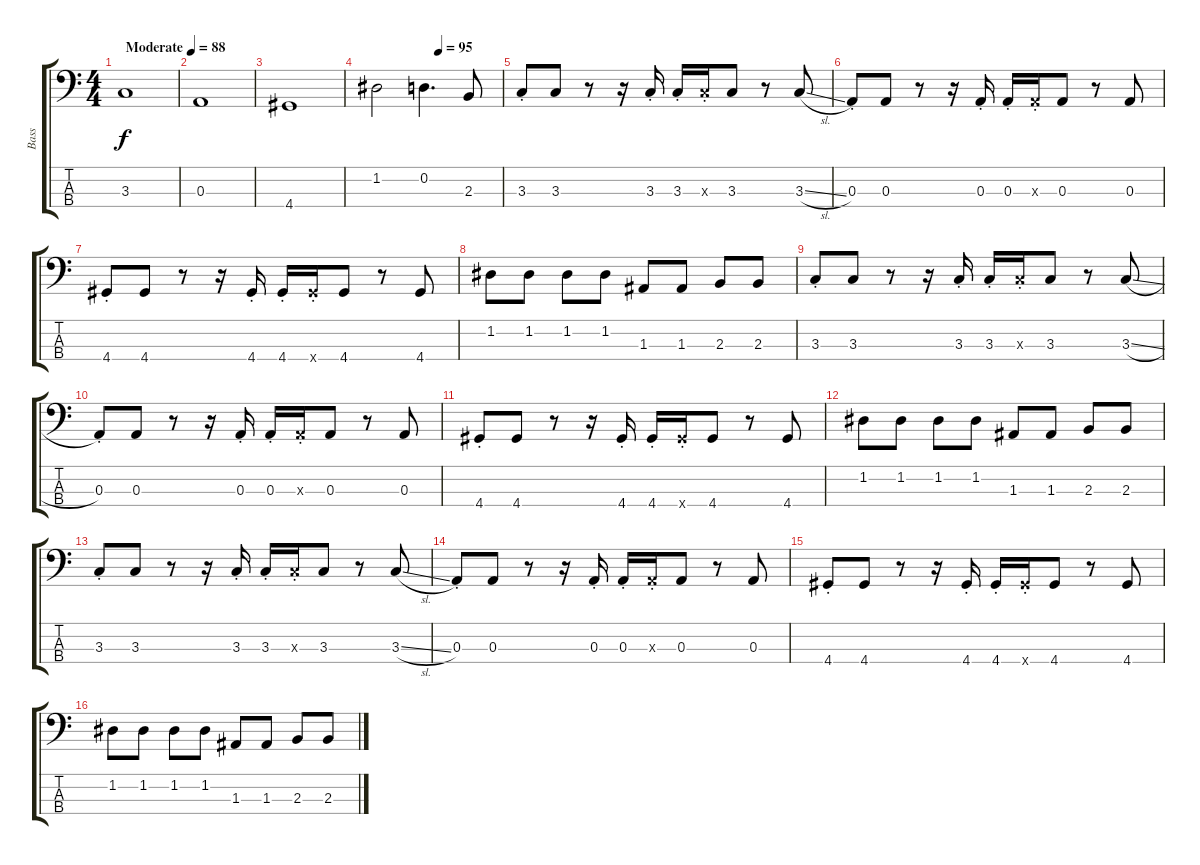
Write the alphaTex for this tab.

\track ("Bass" "Bass") {instrument electricbassfinger}
\staff {score tabs}
\tuning (G2 D2 A1 E1) {hide}
\ts (4 4)
\tempo (88 "Moderate")
\clef f4
\ks c
3.3.1{dy f instrument electricbassfinger} |
0.3.1 |
4.4.1 |
\tempo (95 0.5)
1.2.2 0.2.4{d} 2.3.8 |
3.3{st}.8 3.3.8 r.8 r.16 3.3{st}.16 3.3{st}.16 3.3{st x}.16 3.3.8 r.8 3.3{sl}.8 |
0.3{st}.8 0.3.8 r.8 r.16 0.3{st}.16 0.3{st}.16 0.3{st x}.16 0.3.8 r.8 0.3.8 |
4.4{st}.8 4.4.8 r.8 r.16 4.4{st}.16 4.4{st}.16 4.4{st x}.16 4.4.8 r.8 4.4.8 |
1.2.8 1.2.8 1.2.8 1.2.8 1.3.8 1.3.8 2.3.8 2.3.8 |
3.3{st}.8 3.3.8 r.8 r.16 3.3{st}.16 3.3{st}.16 3.3{st x}.16 3.3.8 r.8 3.3{sl}.8 |
0.3{st}.8 0.3.8 r.8 r.16 0.3{st}.16 0.3{st}.16 0.3{st x}.16 0.3.8 r.8 0.3.8 |
4.4{st}.8 4.4.8 r.8 r.16 4.4{st}.16 4.4{st}.16 4.4{st x}.16 4.4.8 r.8 4.4.8 |
1.2.8 1.2.8 1.2.8 1.2.8 1.3.8 1.3.8 2.3.8 2.3.8 |
3.3{st}.8 3.3.8 r.8 r.16 3.3{st}.16 3.3{st}.16 3.3{st x}.16 3.3.8 r.8 3.3{sl}.8 |
0.3{st}.8 0.3.8 r.8 r.16 0.3{st}.16 0.3{st}.16 0.3{st x}.16 0.3.8 r.8 0.3.8 |
4.4{st}.8 4.4.8 r.8 r.16 4.4{st}.16 4.4{st}.16 4.4{st x}.16 4.4.8 r.8 4.4.8 |
1.2.8 1.2.8 1.2.8 1.2.8 1.3.8 1.3.8 2.3.8 2.3.8
